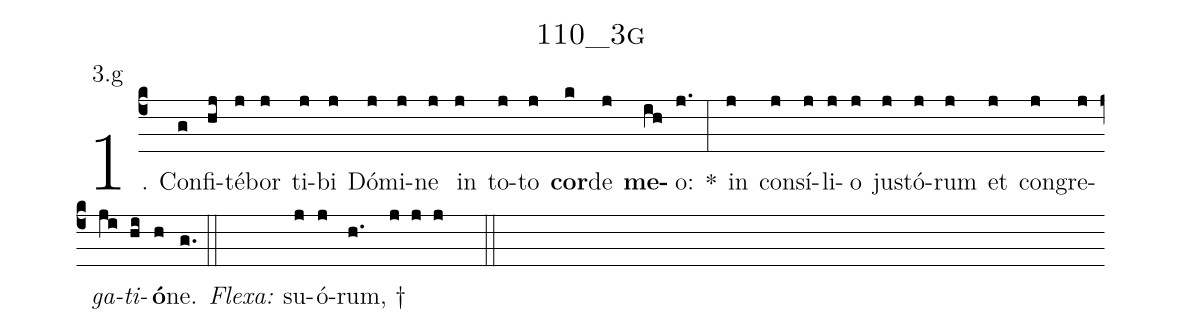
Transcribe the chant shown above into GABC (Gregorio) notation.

name: 110_3g;
annotation: 3.g;
%%
(c4)1. Con(g)fi(hj)té(j)bor(j) ti(j)bi(j) Dó(j)mi(j)ne(j) in(j) to(j)to(j) <b>cor</b>(k)de(j) <b>me</b>(ih)o:(j.) *(:) in(j) con(j)sí(j)li(j)o(j) ju(j)stó(j)rum(j) et(j) con(j)gre(j)<i>ga</i>(ji)<i>ti</i>(hi)<b>ó</b>(h)ne.(g.) (::)
<i>Flexa:</i>(////)  su(j)ó(j)rum, †(h.//// j j j  ::)

%E(j) u(j) o(ji) u(hi) a(h) e.(g.) (::)
